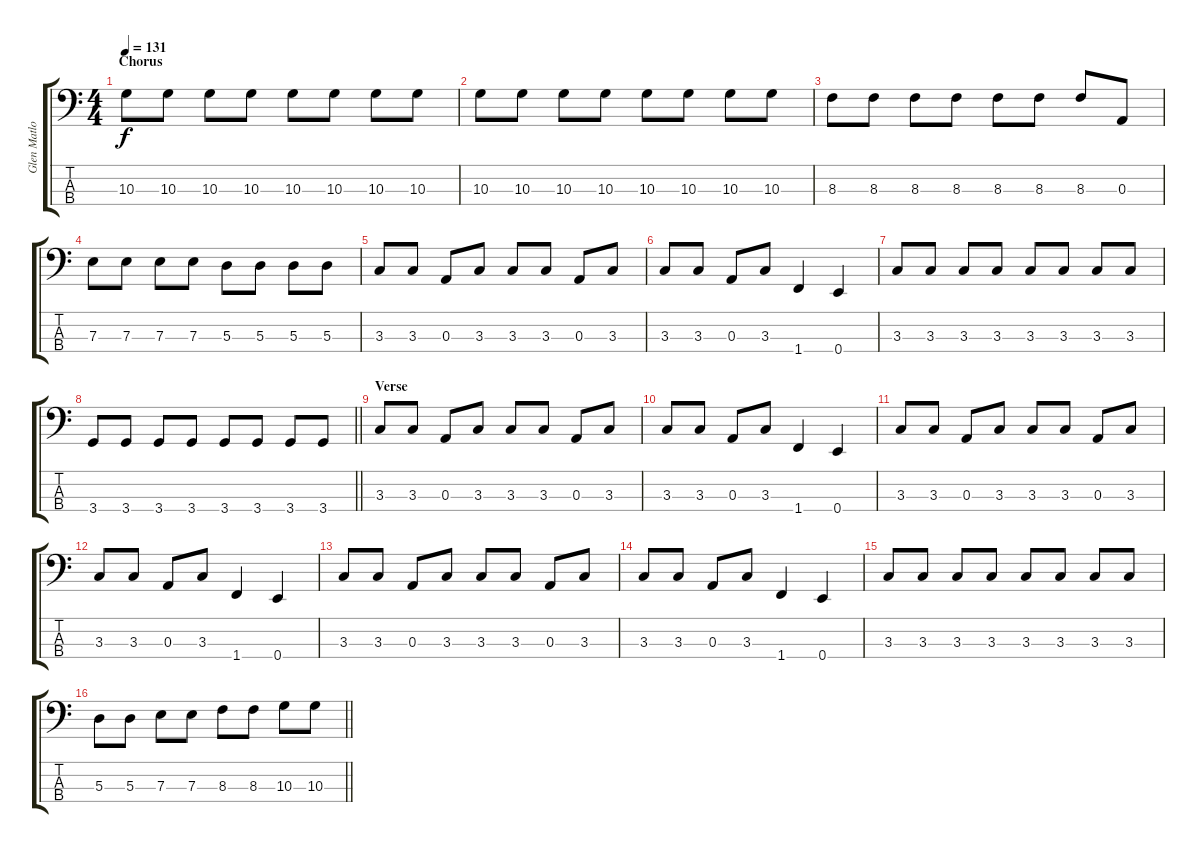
\track ("Glen Matlock" "Glen Matlo") {instrument electricbasspick}
\staff {score tabs}
\tuning (G2 D2 A1 E1) {hide}
\ts (4 4)
\section ("" "Chorus")
\tempo 131
\clef f4
\ks c
10.3.8{dy f} 10.3.8 10.3.8 10.3.8 10.3.8 10.3.8 10.3.8 10.3.8 |
10.3.8 10.3.8 10.3.8 10.3.8 10.3.8 10.3.8 10.3.8 10.3.8 |
8.3.8 8.3.8 8.3.8 8.3.8 8.3.8 8.3.8 8.3.8 0.3.8 |
7.3.8 7.3.8 7.3.8 7.3.8 5.3.8 5.3.8 5.3.8 5.3.8 |
3.3.8 3.3.8 0.3.8 3.3.8 3.3.8 3.3.8 0.3.8 3.3.8 |
3.3.8 3.3.8 0.3.8 3.3.8 1.4.4 0.4.4 |
3.3.8 3.3.8 3.3.8 3.3.8 3.3.8 3.3.8 3.3.8 3.3.8 |
\barLineRight lightlight
3.4.8 3.4.8 3.4.8 3.4.8 3.4.8 3.4.8 3.4.8 3.4.8 |
\section ("" "Verse")
3.3.8 3.3.8 0.3.8 3.3.8 3.3.8 3.3.8 0.3.8 3.3.8 |
3.3.8 3.3.8 0.3.8 3.3.8 1.4.4 0.4.4 |
3.3.8 3.3.8 0.3.8 3.3.8 3.3.8 3.3.8 0.3.8 3.3.8 |
3.3.8 3.3.8 0.3.8 3.3.8 1.4.4 0.4.4 |
3.3.8 3.3.8 0.3.8 3.3.8 3.3.8 3.3.8 0.3.8 3.3.8 |
3.3.8 3.3.8 0.3.8 3.3.8 1.4.4 0.4.4 |
3.3.8 3.3.8 3.3.8 3.3.8 3.3.8 3.3.8 3.3.8 3.3.8 |
\barLineRight lightlight
5.3.8 5.3.8 7.3.8 7.3.8 8.3.8 8.3.8 10.3.8 10.3.8
